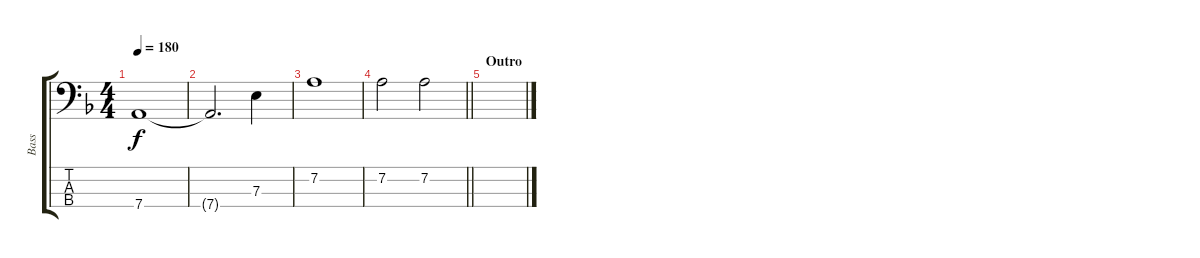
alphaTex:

\track ("Bass" "Bass") {instrument electricbassfinger}
\staff {score tabs}
\tuning (G2 D2 A1 D1) {hide}
\ts (4 4)
\tempo 180
\clef f4
\ks f
7.4.1{dy f} |
7.4{t}.2{d} 7.3.4 |
7.2.1 |
\barLineRight lightlight
7.2.2 7.2.2 |
\section ("" "Outro")
